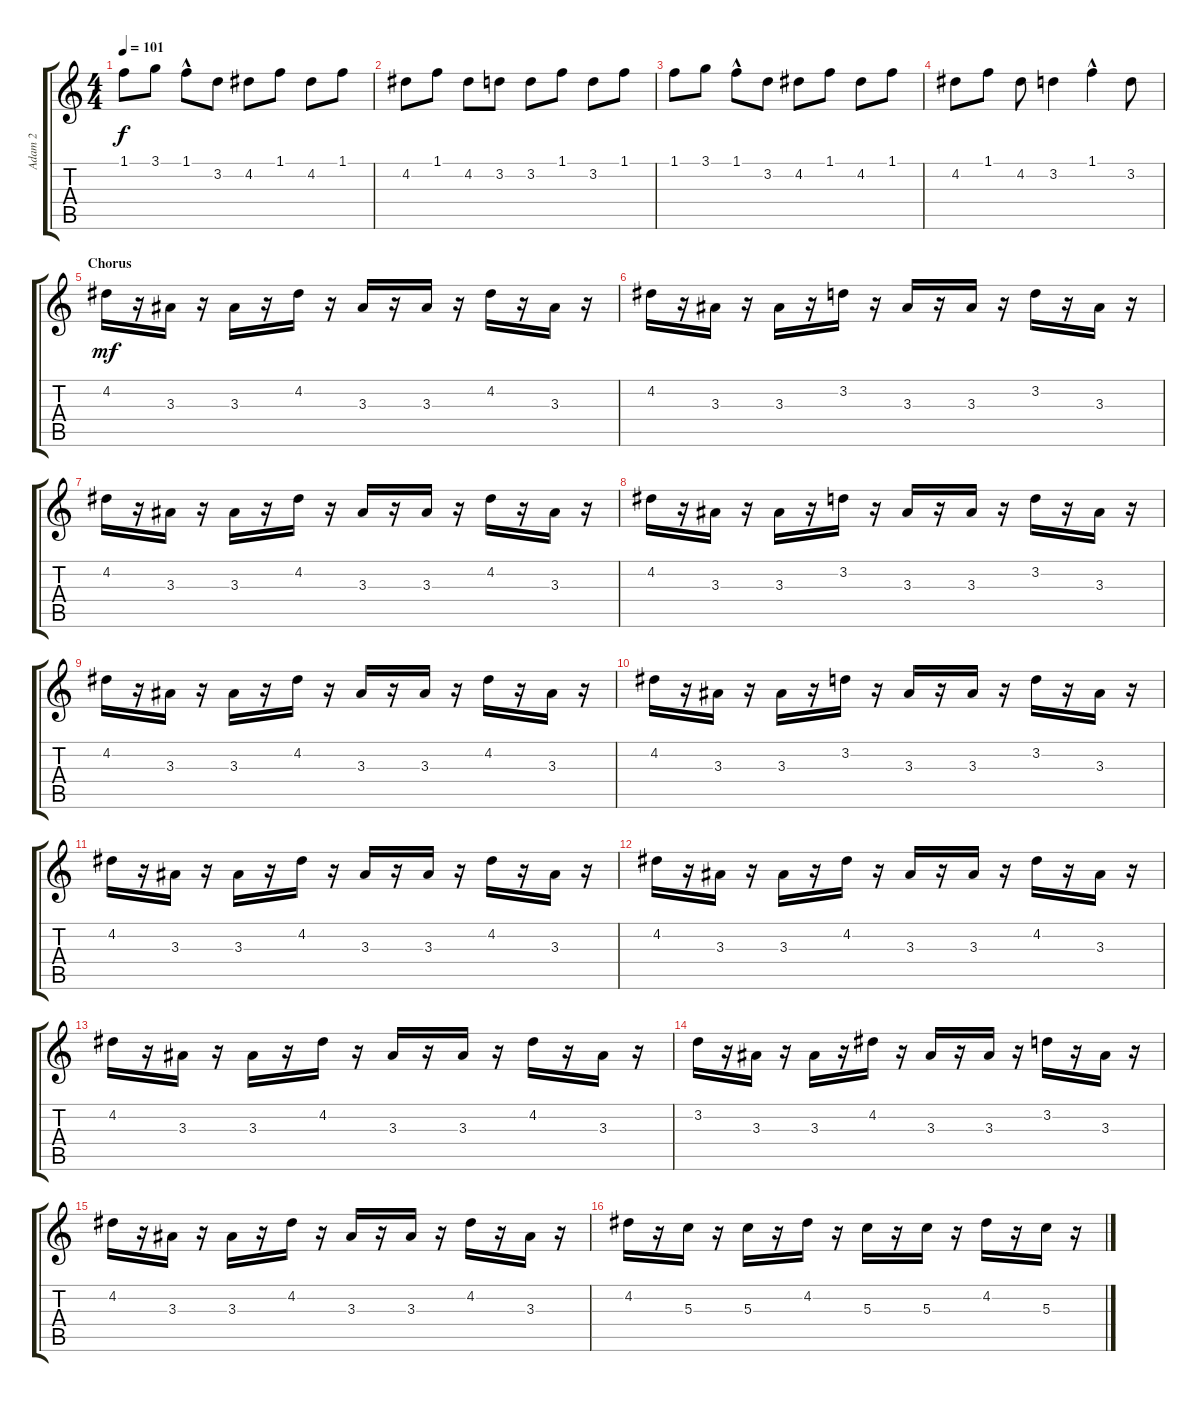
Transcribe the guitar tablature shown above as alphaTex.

\track ("Adam 2" "Adam 2") {instrument electricguitarjazz}
\staff {score tabs}
\tuning (E4 B3 G3 D3 A2 E2) {hide}
\ts (4 4)
\tempo 101
\clef g2
\ks c
1.1{t}.8{dy f} 3.1.8 1.1{hac}.8 3.2.8 4.2.8 1.1.8 4.2.8 1.1.8 |
4.2.8 1.1.8 4.2.8 3.2.8 3.2.8 1.1.8 3.2.8 1.1.8 |
1.1.8 3.1.8 1.1{hac}.8 3.2.8 4.2.8 1.1.8 4.2.8 1.1.8 |
4.2.8 1.1.8 4.2.8 3.2.4 1.1{hac}.4 3.2.8 |
\section ("" "Chorus")
4.2.16{dy mf} r.16 3.3.16 r.16 3.3.16 r.16 4.2.16 r.16 3.3.16 r.16 3.3.16 r.16 4.2.16 r.16 3.3.16 r.16 |
4.2.16 r.16 3.3.16 r.16 3.3.16 r.16 3.2.16 r.16 3.3.16 r.16 3.3.16 r.16 3.2.16 r.16 3.3.16 r.16 |
4.2.16 r.16 3.3.16 r.16 3.3.16 r.16 4.2.16 r.16 3.3.16 r.16 3.3.16 r.16 4.2.16 r.16 3.3.16 r.16 |
4.2.16 r.16 3.3.16 r.16 3.3.16 r.16 3.2.16 r.16 3.3.16 r.16 3.3.16 r.16 3.2.16 r.16 3.3.16 r.16 |
4.2.16 r.16 3.3.16 r.16 3.3.16 r.16 4.2.16 r.16 3.3.16 r.16 3.3.16 r.16 4.2.16 r.16 3.3.16 r.16 |
4.2.16 r.16 3.3.16 r.16 3.3.16 r.16 3.2.16 r.16 3.3.16 r.16 3.3.16 r.16 3.2.16 r.16 3.3.16 r.16 |
4.2.16 r.16 3.3.16 r.16 3.3.16 r.16 4.2.16 r.16 3.3.16 r.16 3.3.16 r.16 4.2.16 r.16 3.3.16 r.16 |
4.2.16 r.16 3.3.16 r.16 3.3.16 r.16 4.2.16 r.16 3.3.16 r.16 3.3.16 r.16 4.2.16 r.16 3.3.16 r.16 |
4.2.16 r.16 3.3.16 r.16 3.3.16 r.16 4.2.16 r.16 3.3.16 r.16 3.3.16 r.16 4.2.16 r.16 3.3.16 r.16 |
3.2.16 r.16 3.3.16 r.16 3.3.16 r.16 4.2.16 r.16 3.3.16 r.16 3.3.16 r.16 3.2.16 r.16 3.3.16 r.16 |
4.2.16 r.16 3.3.16 r.16 3.3.16 r.16 4.2.16 r.16 3.3.16 r.16 3.3.16 r.16 4.2.16 r.16 3.3.16 r.16 |
4.2.16 r.16 5.3.16 r.16 5.3.16 r.16 4.2.16 r.16 5.3.16 r.16 5.3.16 r.16 4.2.16 r.16 5.3.16 r.16
